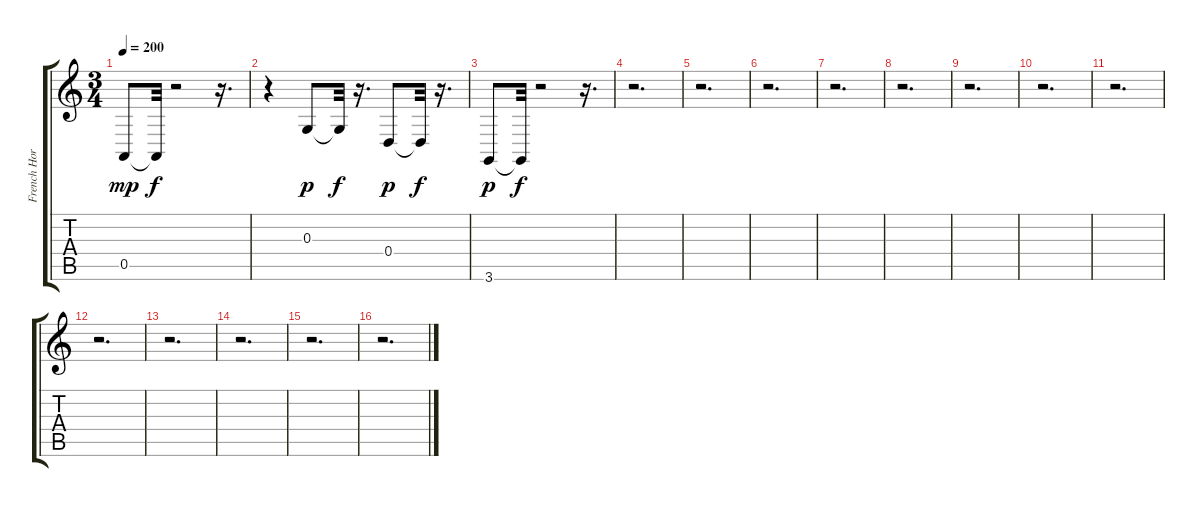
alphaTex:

\track ("French Horn." "French Hor") {instrument frenchhorn}
\staff {score tabs}
\tuning (E4 B3 G3 D3 A2 E2) {hide}
\ts (3 4)
\tempo 200
\clef g2
\ks c
0.5.8{dy mp} 0.5{t}.32{dy f} r.2 r.16{d} |
r.4 0.3.8{dy p} 0.3{t}.32{dy f} r.16{d} 0.4.8{dy p} 0.4{t}.32{dy f} r.16{d} |
3.6.8{dy p} 3.6{t}.32{dy f} r.2 r.16{d} |
r.2{d} |
r.2{d} |
r.2{d} |
r.2{d} |
r.2{d} |
r.2{d} |
r.2{d} |
r.2{d} |
r.2{d} |
r.2{d} |
r.2{d} |
r.2{d} |
r.2{d}
